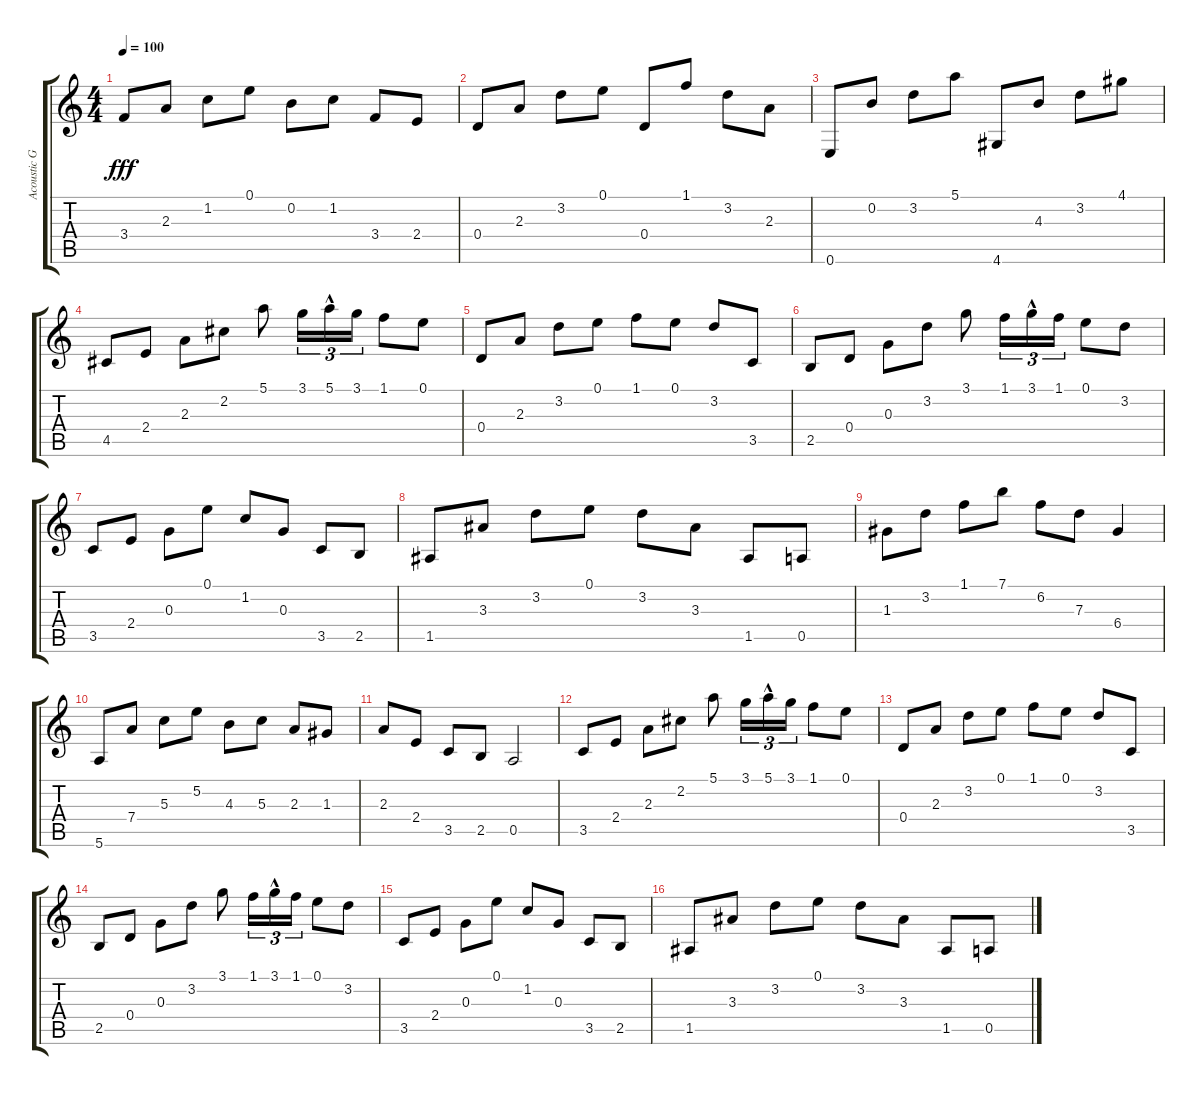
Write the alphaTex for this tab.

\track ("Acoustic Guitar" "Acoustic G") {instrument acousticguitarnylon}
\staff {score tabs}
\tuning (E4 B3 G3 D3 A2 E2) {hide}
\ts (4 4)
\tempo 100
\clef g2
\ks c
3.4.8{dy fff} 2.3.8 1.2.8 0.1.8 0.2.8 1.2.8 3.4.8 2.4.8 |
0.4.8 2.3.8 3.2.8 0.1.8 0.4.8 1.1.8 3.2.8 2.3.8 |
0.6.8 0.2.8 3.2.8 5.1.8 4.6.8 4.3.8 3.2.8 4.1.8 |
4.5.8 2.4.8 2.3.8 2.2.8 5.1.8 3.1.16{tu (3 2)} 5.1{hac}.16{tu (3 2)} 3.1.16{tu (3 2)} 1.1.8 0.1.8 |
0.4.8 2.3.8 3.2.8 0.1.8 1.1.8 0.1.8 3.2.8 3.5.8 |
2.5.8 0.4.8 0.3.8 3.2.8 3.1.8 1.1.16{tu (3 2)} 3.1{hac}.16{tu (3 2)} 1.1.16{tu (3 2)} 0.1.8 3.2.8 |
3.5.8 2.4.8 0.3.8 0.1.8 1.2.8 0.3.8 3.5.8 2.5.8 |
1.5.8 3.3.8 3.2.8 0.1.8 3.2.8 3.3.8 1.5.8 0.5.8 |
1.3.8 3.2.8 1.1.8 7.1.8 6.2.8 7.3.8 6.4.4 |
5.6.8 7.4.8 5.3.8 5.2.8 4.3.8 5.3.8 2.3.8 1.3.8 |
2.3.8 2.4.8 3.5.8 2.5.8 0.5.2 |
3.5.8 2.4.8 2.3.8 2.2.8 5.1.8 3.1.16{tu (3 2)} 5.1{hac}.16{tu (3 2)} 3.1.16{tu (3 2)} 1.1.8 0.1.8 |
0.4.8 2.3.8 3.2.8 0.1.8 1.1.8 0.1.8 3.2.8 3.5.8 |
2.5.8 0.4.8 0.3.8 3.2.8 3.1.8 1.1.16{tu (3 2)} 3.1{hac}.16{tu (3 2)} 1.1.16{tu (3 2)} 0.1.8 3.2.8 |
3.5.8 2.4.8 0.3.8 0.1.8 1.2.8 0.3.8 3.5.8 2.5.8 |
1.5.8 3.3.8 3.2.8 0.1.8 3.2.8 3.3.8 1.5.8 0.5.8
